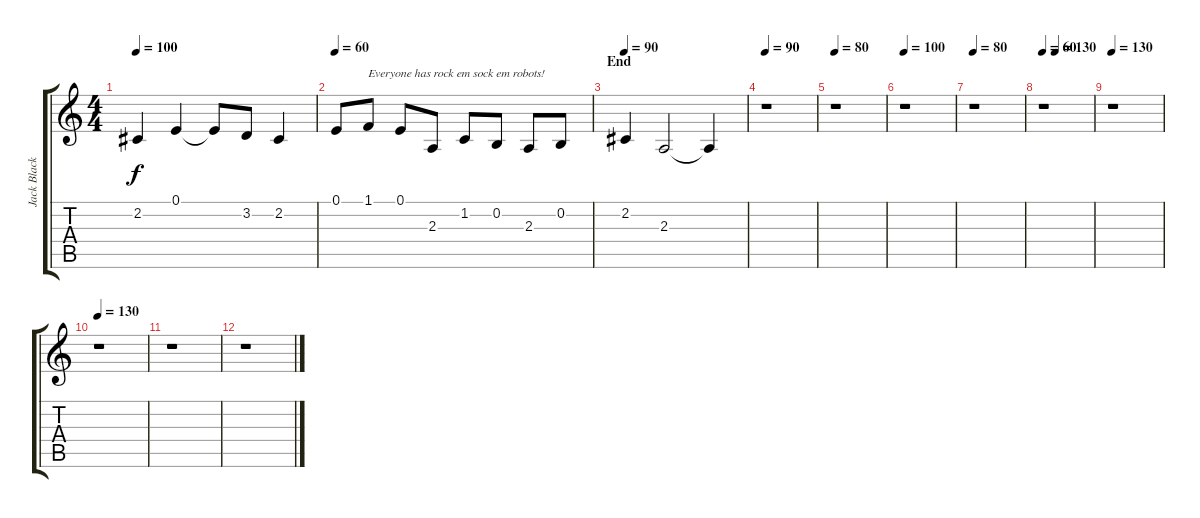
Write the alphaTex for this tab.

\track ("Jack Black (Lead Vocals)" "Jack Black") {instrument clarinet}
\staff {score tabs}
\tuning (E4 B3 G3 D3 A2 E2) {hide}
\ts (4 4)
\tempo 100
\clef g2
\ks c
2.2.4{dy f} 0.1.4 0.1{t}.8 3.2.8 2.2.4 |
\tempo 60
0.1.8 1.1.8{txt "Everyone has rock em sock em robots!"} 0.1.8 2.3.8 1.2.8 0.2.8 2.3.8 0.2.8 |
\section ("" "End")
\tempo 90
2.2.4 2.3.2 2.3{t}.4 |
\tempo 90
r.1 |
\tempo 80
r.1 |
\tempo 100
r.1 |
\tempo 80
r.1 |
\tempo 60
\tempo (130 0.25)
r.1 |
\tempo 130
r.1 |
\tempo 130
r.1 |
r.1 |
r.1
